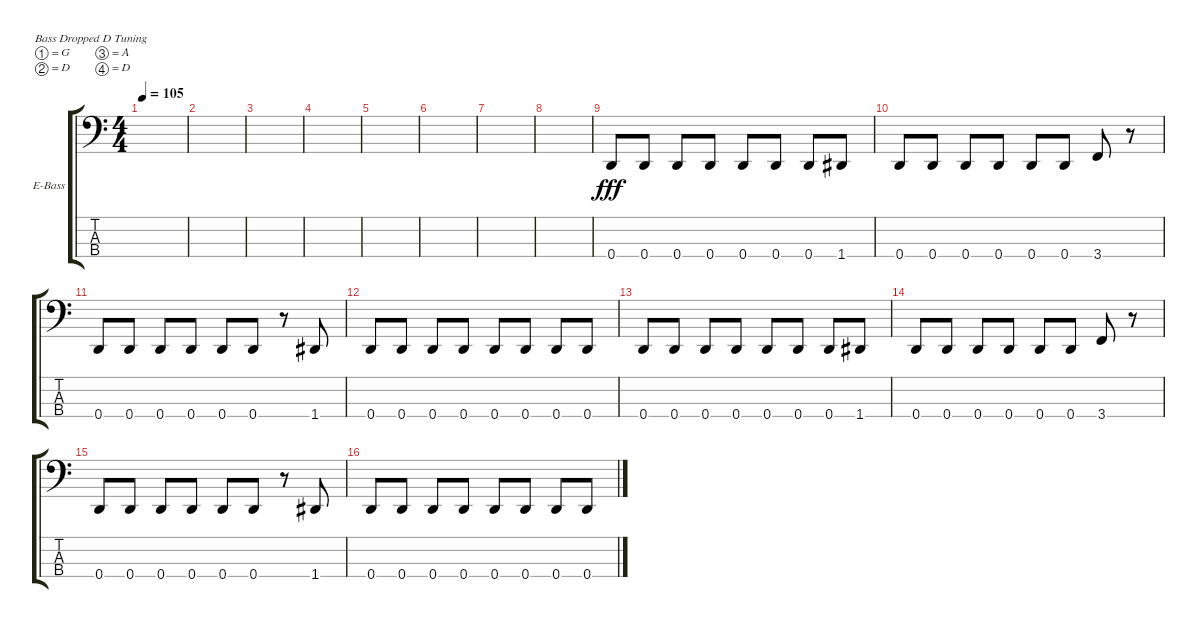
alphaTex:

\bracketExtendMode groupsimilarinstruments
\firstSystemTrackNameOrientation horizontal
\otherSystemsTrackNameOrientation horizontal
\track ("Bass guitar (Oliver)" "E-Bass") {instrument electricbassfinger}
\staff {score tabs}
\tuning (G2 D2 A1 D1)
\ts (4 4)
\tempo 105
\clef f4
\ks c
|
|
|
|
|
|
|
|
0.4.8{dy fff} 0.4.8 0.4.8 0.4.8 0.4.8 0.4.8 0.4.8 1.4.8 |
0.4.8 0.4.8 0.4.8 0.4.8 0.4.8 0.4.8 3.4.8 r.8 |
0.4.8 0.4.8 0.4.8 0.4.8 0.4.8 0.4.8 r.8 1.4.8 |
0.4.8 0.4.8 0.4.8 0.4.8 0.4.8 0.4.8 0.4.8 0.4.8 |
0.4.8 0.4.8 0.4.8 0.4.8 0.4.8 0.4.8 0.4.8 1.4.8 |
0.4.8 0.4.8 0.4.8 0.4.8 0.4.8 0.4.8 3.4.8 r.8 |
0.4.8 0.4.8 0.4.8 0.4.8 0.4.8 0.4.8 r.8 1.4.8 |
0.4.8 0.4.8 0.4.8 0.4.8 0.4.8 0.4.8 0.4.8 0.4.8
